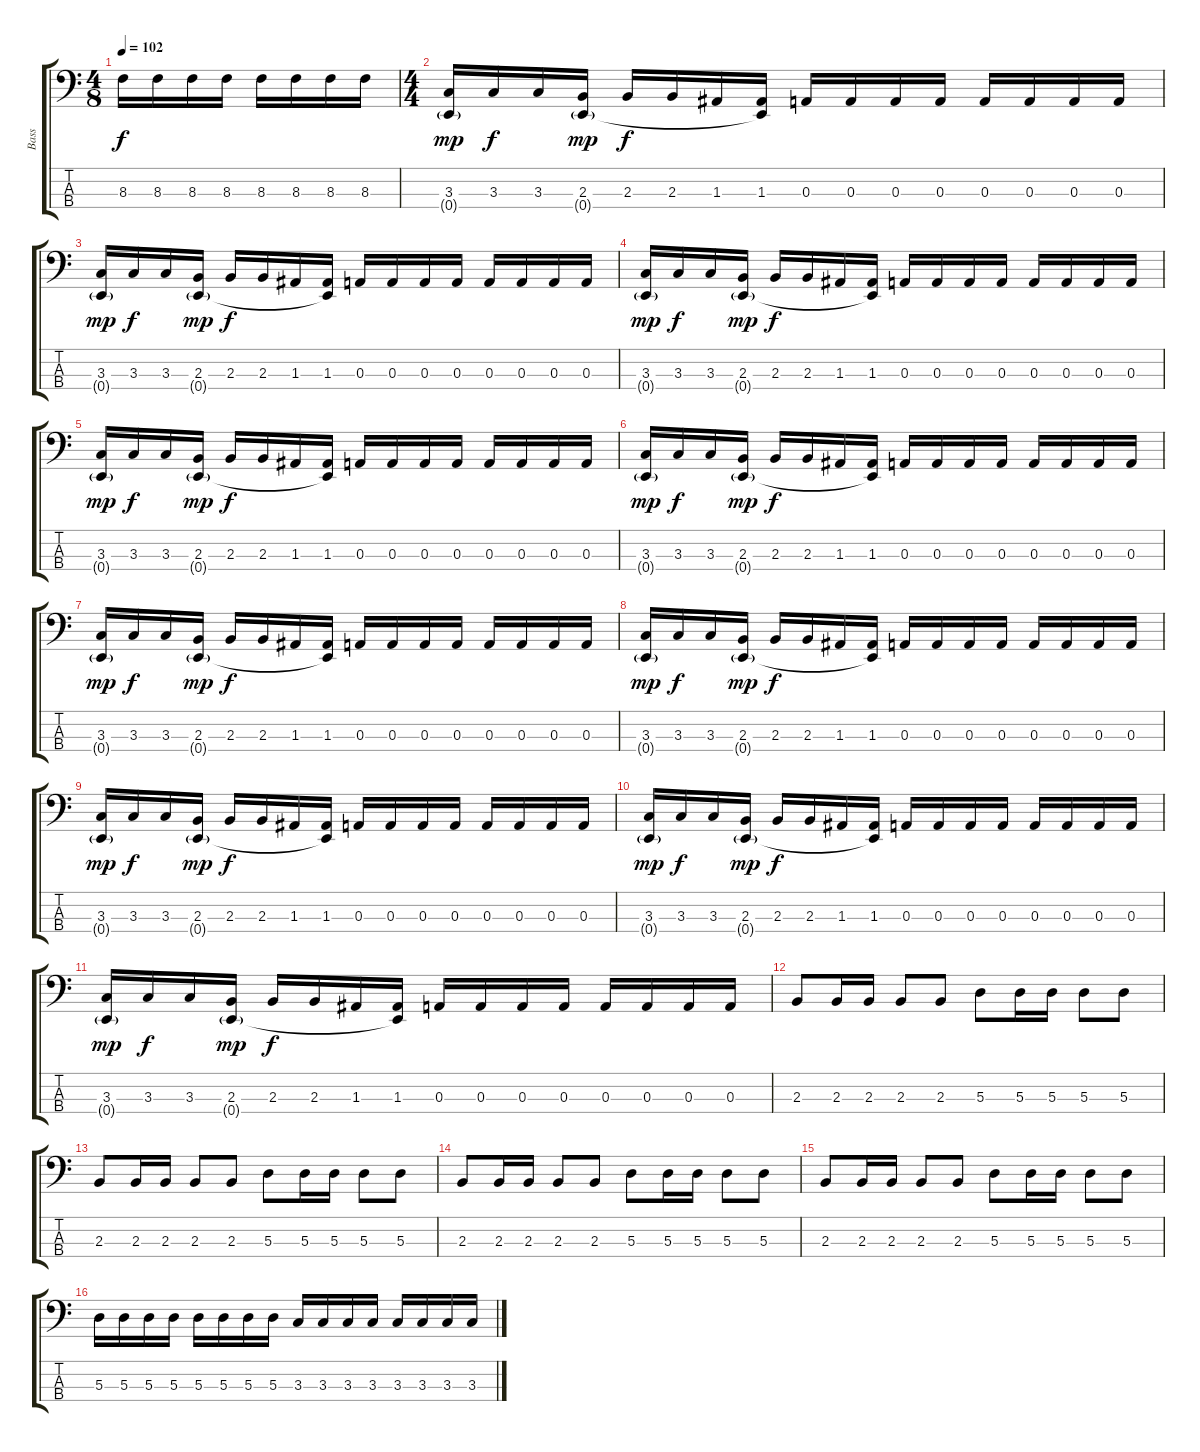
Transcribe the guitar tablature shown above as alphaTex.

\track ("Bass" "Bass") {instrument electricbassfinger}
\staff {score tabs}
\tuning (G2 D2 A1 E1) {hide}
\ts (4 8)
\tempo 102
\clef f4
\ks c
8.3.16{dy f} 8.3.16 8.3.16 8.3.16 8.3.16 8.3.16 8.3.16 8.3.16 |
\ts (4 4)
(3.3 0.4{g}).16{dy mp} 3.3.16{dy f} 3.3.16 (2.3 0.4{g}).16{dy mp} 2.3.16{dy f} 2.3.16 1.3.16 (1.3 0.4{t}).16 0.3.16 0.3.16 0.3.16 0.3.16 0.3.16 0.3.16 0.3.16 0.3.16 |
(3.3 0.4{g}).16{dy mp} 3.3.16{dy f} 3.3.16 (2.3 0.4{g}).16{dy mp} 2.3.16{dy f} 2.3.16 1.3.16 (1.3 0.4{t}).16 0.3.16 0.3.16 0.3.16 0.3.16 0.3.16 0.3.16 0.3.16 0.3.16 |
(3.3 0.4{g}).16{dy mp} 3.3.16{dy f} 3.3.16 (2.3 0.4{g}).16{dy mp} 2.3.16{dy f} 2.3.16 1.3.16 (1.3 0.4{t}).16 0.3.16 0.3.16 0.3.16 0.3.16 0.3.16 0.3.16 0.3.16 0.3.16 |
(3.3 0.4{g}).16{dy mp} 3.3.16{dy f} 3.3.16 (2.3 0.4{g}).16{dy mp} 2.3.16{dy f} 2.3.16 1.3.16 (1.3 0.4{t}).16 0.3.16 0.3.16 0.3.16 0.3.16 0.3.16 0.3.16 0.3.16 0.3.16 |
(3.3 0.4{g}).16{dy mp} 3.3.16{dy f} 3.3.16 (2.3 0.4{g}).16{dy mp} 2.3.16{dy f} 2.3.16 1.3.16 (1.3 0.4{t}).16 0.3.16 0.3.16 0.3.16 0.3.16 0.3.16 0.3.16 0.3.16 0.3.16 |
(3.3 0.4{g}).16{dy mp} 3.3.16{dy f} 3.3.16 (2.3 0.4{g}).16{dy mp} 2.3.16{dy f} 2.3.16 1.3.16 (1.3 0.4{t}).16 0.3.16 0.3.16 0.3.16 0.3.16 0.3.16 0.3.16 0.3.16 0.3.16 |
(3.3 0.4{g}).16{dy mp} 3.3.16{dy f} 3.3.16 (2.3 0.4{g}).16{dy mp} 2.3.16{dy f} 2.3.16 1.3.16 (1.3 0.4{t}).16 0.3.16 0.3.16 0.3.16 0.3.16 0.3.16 0.3.16 0.3.16 0.3.16 |
(3.3 0.4{g}).16{dy mp} 3.3.16{dy f} 3.3.16 (2.3 0.4{g}).16{dy mp} 2.3.16{dy f} 2.3.16 1.3.16 (1.3 0.4{t}).16 0.3.16 0.3.16 0.3.16 0.3.16 0.3.16 0.3.16 0.3.16 0.3.16 |
(3.3 0.4{g}).16{dy mp} 3.3.16{dy f} 3.3.16 (2.3 0.4{g}).16{dy mp} 2.3.16{dy f} 2.3.16 1.3.16 (1.3 0.4{t}).16 0.3.16 0.3.16 0.3.16 0.3.16 0.3.16 0.3.16 0.3.16 0.3.16 |
(3.3 0.4{g}).16{dy mp} 3.3.16{dy f} 3.3.16 (2.3 0.4{g}).16{dy mp} 2.3.16{dy f} 2.3.16 1.3.16 (1.3 0.4{t}).16 0.3.16 0.3.16 0.3.16 0.3.16 0.3.16 0.3.16 0.3.16 0.3.16 |
2.3.8 2.3.16 2.3.16 2.3.8 2.3.8 5.3.8 5.3.16 5.3.16 5.3.8 5.3.8 |
2.3.8 2.3.16 2.3.16 2.3.8 2.3.8 5.3.8 5.3.16 5.3.16 5.3.8 5.3.8 |
2.3.8 2.3.16 2.3.16 2.3.8 2.3.8 5.3.8 5.3.16 5.3.16 5.3.8 5.3.8 |
2.3.8 2.3.16 2.3.16 2.3.8 2.3.8 5.3.8 5.3.16 5.3.16 5.3.8 5.3.8 |
5.3.16 5.3.16 5.3.16 5.3.16 5.3.16 5.3.16 5.3.16 5.3.16 3.3.16 3.3.16 3.3.16 3.3.16 3.3.16 3.3.16 3.3.16 3.3.16
